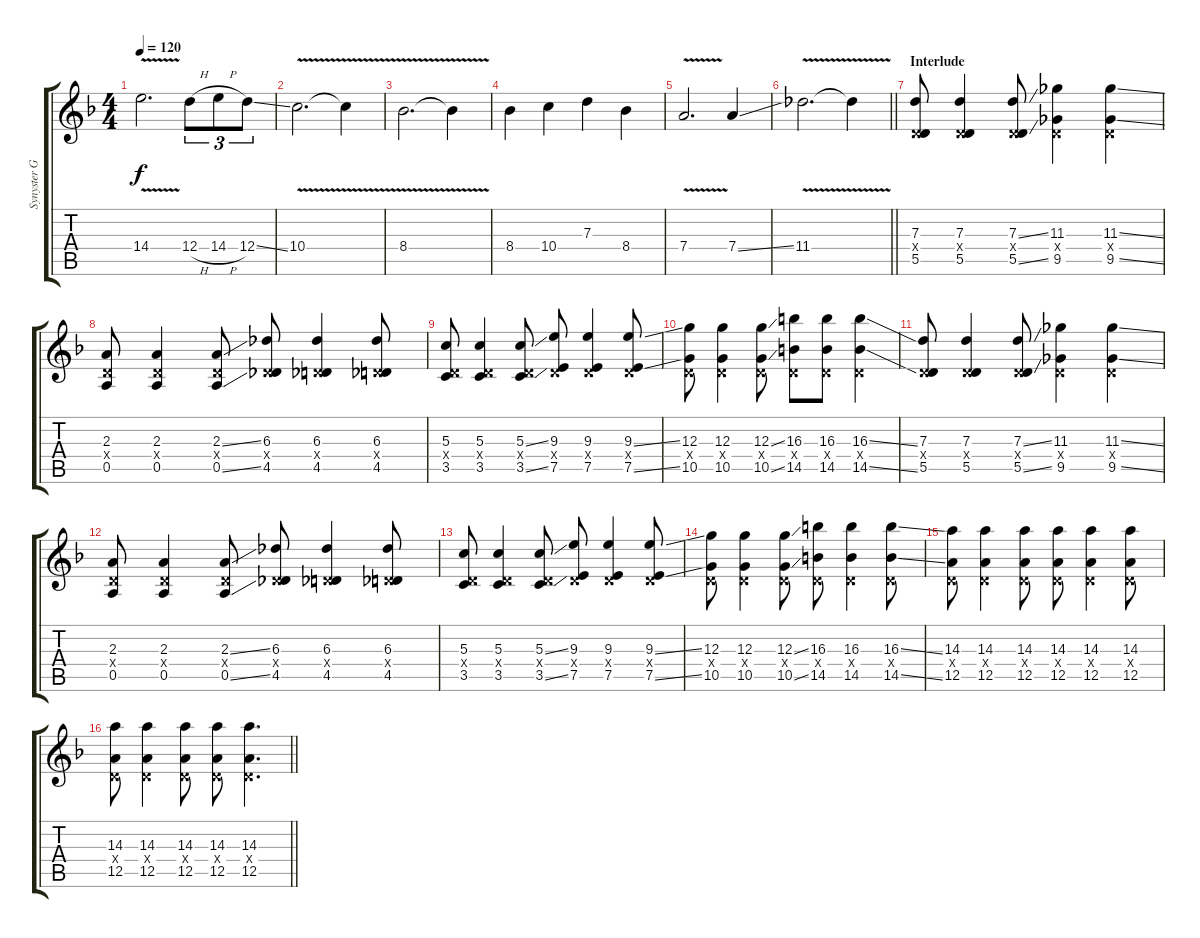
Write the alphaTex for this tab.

\track ("Synyster Gates" "Synyster G") {instrument distortionguitar}
\staff {score tabs}
\tuning (E4 B3 G3 D3 A2 D2) {hide}
\ts (4 4)
\tempo 120
\clef g2
\ks f
14.4{v}.2{d dy f} 12.4{h}.8{tu (3 2)} 14.4{h}.8{tu (3 2)} 12.4{ss}.8{tu (3 2)} |
10.4{v}.2{d} 10.4{t}.4 |
8.4{v}.2{d} 8.4{t}.4 |
8.4.4 10.4.4 7.3.4 8.4.4 |
7.4{v}.2{d} 7.4{ss}.4 |
\barLineRight lightlight
11.4{v}.2{d} 11.4{t}.4 |
\section ("" "Interlude")
(7.3 0.4{x} 5.5).8 (7.3 0.4{x} 5.5).4 (7.3{ss} 0.4{x} 5.5{ss}).8 (11.3 0.4{x} 9.5).4 (11.3{ss} 0.4{x} 9.5{ss}).4 |
(2.3 0.4{x} 0.5).8 (2.3 0.4{x} 0.5).4 (2.3{ss} 0.4{x} 0.5{ss}).8 (6.3 0.4{x} 4.5).8 (6.3 0.4{x} 4.5).4 (6.3 0.4{x} 4.5).8 |
(5.3 0.4{x} 3.5).8 (5.3 0.4{x} 3.5).4 (5.3{ss} 0.4{x} 3.5{ss}).8 (9.3 0.4{x} 7.5).8 (9.3 0.4{x} 7.5).4 (9.3{ss} 0.4{x} 7.5{ss}).8 |
(12.3 0.4{x} 10.5).8 (12.3 0.4{x} 10.5).4 (12.3{ss} 0.4{x} 10.5{ss}).8 (16.3 0.4{x} 14.5).8 (16.3 0.4{x} 14.5).8 (16.3{ss} 0.4{x} 14.5{ss}).4 |
(7.3 0.4{x} 5.5).8 (7.3 0.4{x} 5.5).4 (7.3{ss} 0.4{x} 5.5{ss}).8 (11.3 0.4{x} 9.5).4 (11.3{ss} 0.4{x} 9.5{ss}).4 |
(2.3 0.4{x} 0.5).8 (2.3 0.4{x} 0.5).4 (2.3{ss} 0.4{x} 0.5{ss}).8 (6.3 0.4{x} 4.5).8 (6.3 0.4{x} 4.5).4 (6.3 0.4{x} 4.5).8 |
(5.3 0.4{x} 3.5).8 (5.3 0.4{x} 3.5).4 (5.3{ss} 0.4{x} 3.5{ss}).8 (9.3 0.4{x} 7.5).8 (9.3 0.4{x} 7.5).4 (9.3{ss} 0.4{x} 7.5{ss}).8 |
(12.3 0.4{x} 10.5).8 (12.3 0.4{x} 10.5).4 (12.3{ss} 0.4{x} 10.5{ss}).8 (16.3 0.4{x} 14.5).8 (16.3 0.4{x} 14.5).4 (16.3{ss} 0.4{x} 14.5{ss}).8 |
(14.3 0.4{x} 12.5).8 (14.3 0.4{x} 12.5).4 (14.3 0.4{x} 12.5).8 (14.3 0.4{x} 12.5).8 (14.3 0.4{x} 12.5).4 (14.3 0.4{x} 12.5).8 |
\barLineRight lightlight
(14.3 0.4{x} 12.5).8 (14.3 0.4{x} 12.5).4 (14.3 0.4{x} 12.5).8 (14.3 0.4{x} 12.5).8 (14.3 0.4{x} 12.5).4{d}
